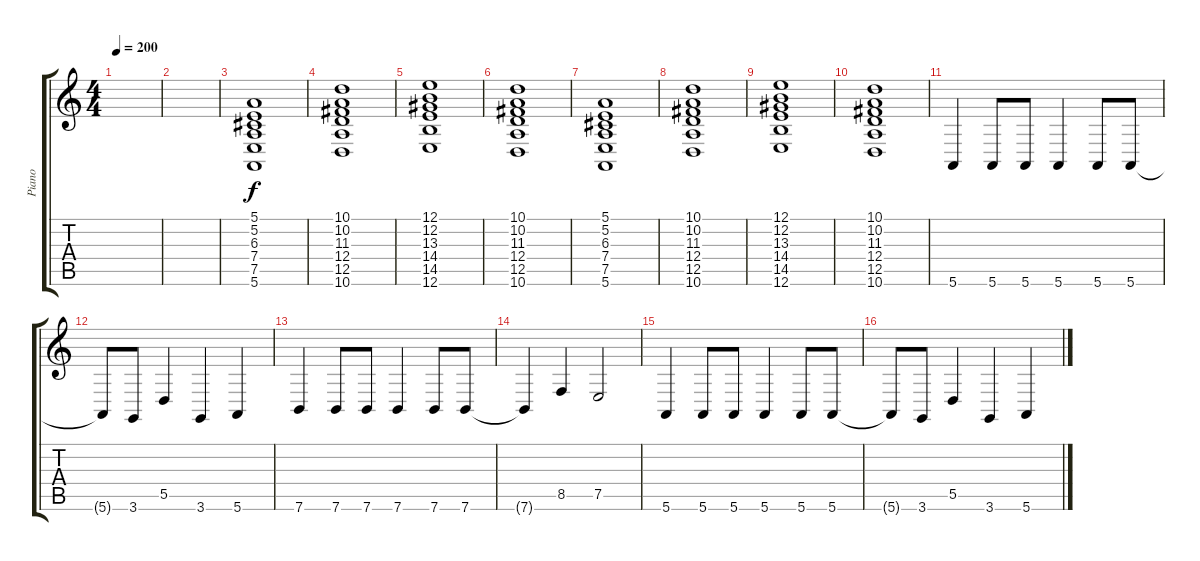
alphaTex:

\track ("Piano" "Piano") {instrument acousticgrandpiano}
\staff {score tabs}
\tuning (E4 B3 G3 D3 A2 E2) {hide}
\ts (4 4)
\tempo 200
\clef g2
\ks c
|
|
(5.1 5.2 6.3 7.4 7.5 5.6).1 |
(10.1 10.2 11.3 12.4 12.5 10.6).1 |
(12.1 12.2 13.3 14.4 14.5 12.6).1 |
(10.1 10.2 11.3 12.4 12.5 10.6).1 |
(5.1 5.2 6.3 7.4 7.5 5.6).1 |
(10.1 10.2 11.3 12.4 12.5 10.6).1 |
(12.1 12.2 13.3 14.4 14.5 12.6).1 |
(10.1 10.2 11.3 12.4 12.5 10.6).1 |
5.6.4 5.6.8 5.6.8 5.6.4 5.6.8 5.6.8 |
5.6{t}.8 3.6.8 5.5.4 3.6.4 5.6.4 |
7.6.4 7.6.8 7.6.8 7.6.4 7.6.8 7.6.8 |
7.6{t}.4 8.5.4 7.5.2 |
5.6.4 5.6.8 5.6.8 5.6.4 5.6.8 5.6.8 |
5.6{t}.8 3.6.8 5.5.4 3.6.4 5.6.4
